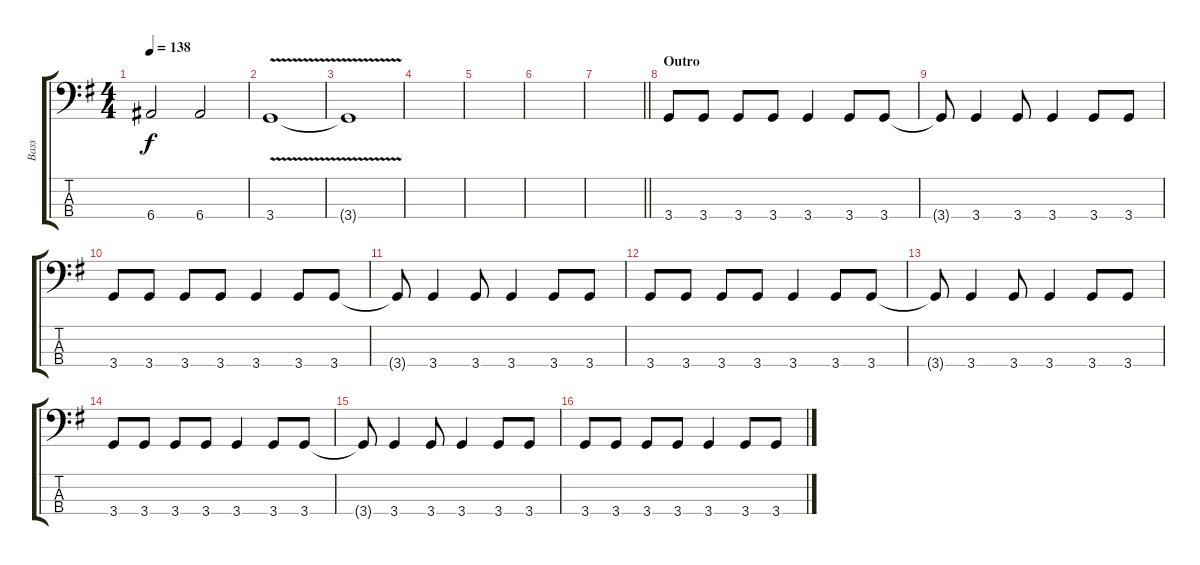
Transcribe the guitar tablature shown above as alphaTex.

\track ("Bass" "Bass") {instrument electricbassfinger}
\staff {score tabs}
\tuning (G2 D2 A1 E1) {hide}
\ts (4 4)
\tempo 138
\clef f4
\ks g
6.4.2{dy f} 6.4.2 |
3.4{v}.1 |
3.4{t}.1 |
|
|
|
\barLineRight lightlight
|
\section ("" "Outro")
3.4.8 3.4.8 3.4.8 3.4.8 3.4.4 3.4.8 3.4.8 |
3.4{t}.8 3.4.4 3.4.8 3.4.4 3.4.8 3.4.8 |
3.4.8 3.4.8 3.4.8 3.4.8 3.4.4 3.4.8 3.4.8 |
3.4{t}.8 3.4.4 3.4.8 3.4.4 3.4.8 3.4.8 |
3.4.8 3.4.8 3.4.8 3.4.8 3.4.4 3.4.8 3.4.8 |
3.4{t}.8 3.4.4 3.4.8 3.4.4 3.4.8 3.4.8 |
3.4.8 3.4.8 3.4.8 3.4.8 3.4.4 3.4.8 3.4.8 |
3.4{t}.8 3.4.4 3.4.8 3.4.4 3.4.8 3.4.8 |
3.4.8 3.4.8 3.4.8 3.4.8 3.4.4 3.4.8 3.4.8
